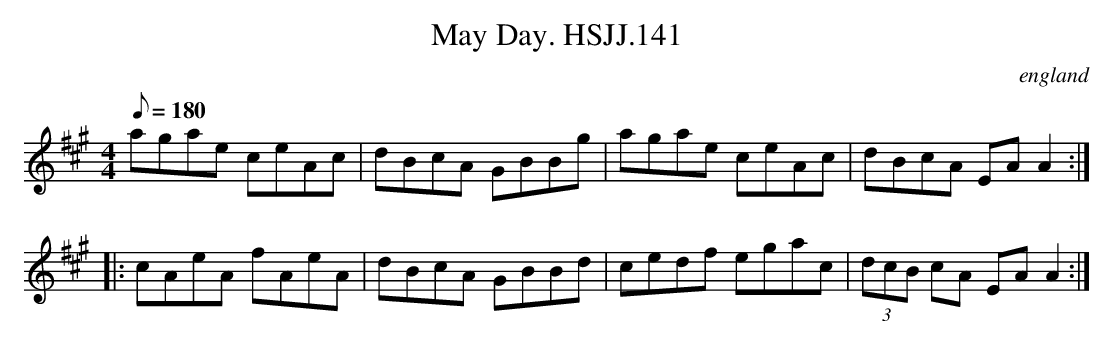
X:1
T:May Day. HSJJ.141
O:england
M:4/4
L:1/8
Q:180
K:A
agae ceAc|dBcA GBBg|agae ceAc|dBcA EAA2:|
|:cAeA fAeA|dBcA GBBd|cedf egac|(3dcB cA EAA2:|]
